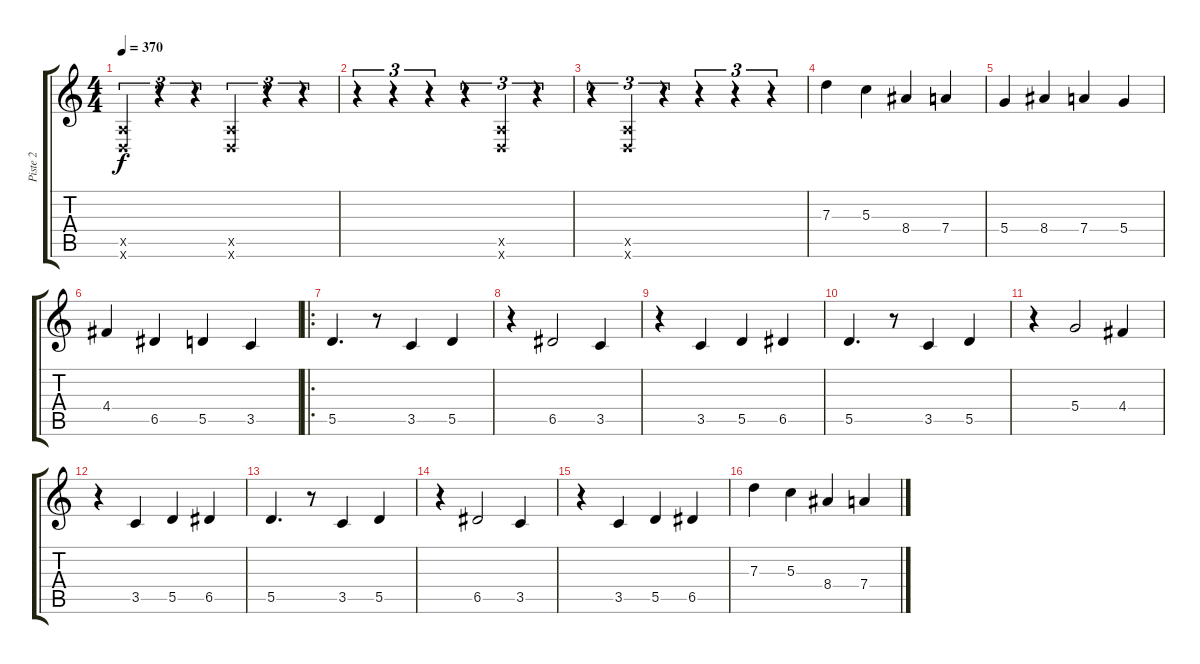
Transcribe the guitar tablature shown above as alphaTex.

\track ("Piste 2" "Piste 2") {instrument distortionguitar}
\staff {score tabs}
\tuning (E4 B3 G3 D3 A2 D2) {hide}
\ts (4 4)
\tempo 370
\clef g2
\ks c
(0.5{x} 0.6{x}).4{tu (3 2) dy f} r.4{tu (3 2)} r.4{tu (3 2)} (0.5{x} 0.6{x}).4{tu (3 2)} r.4{tu (3 2)} r.4{tu (3 2)} |
r.4{tu (3 2)} r.4{tu (3 2)} r.4{tu (3 2)} r.4{tu (3 2)} (0.5{x} 0.6{x}).4{tu (3 2)} r.4{tu (3 2)} |
r.4{tu (3 2)} (0.5{x} 0.6{x}).4{tu (3 2)} r.4{tu (3 2)} r.4{tu (3 2)} r.4{tu (3 2)} r.4{tu (3 2)} |
7.3.4 5.3.4 8.4.4 7.4.4 |
5.4.4 8.4.4 7.4.4 5.4.4 |
4.4.4 6.5.4 5.5.4 3.5.4 |
\ro
5.5.4{d} r.8 3.5.4 5.5.4 |
r.4 6.5.2 3.5.4 |
r.4 3.5.4 5.5.4 6.5.4 |
5.5.4{d} r.8 3.5.4 5.5.4 |
r.4 5.4.2 4.4.4 |
r.4 3.5.4 5.5.4 6.5.4 |
5.5.4{d} r.8 3.5.4 5.5.4 |
r.4 6.5.2 3.5.4 |
r.4 3.5.4 5.5.4 6.5.4 |
7.3.4 5.3.4 8.4.4 7.4.4
